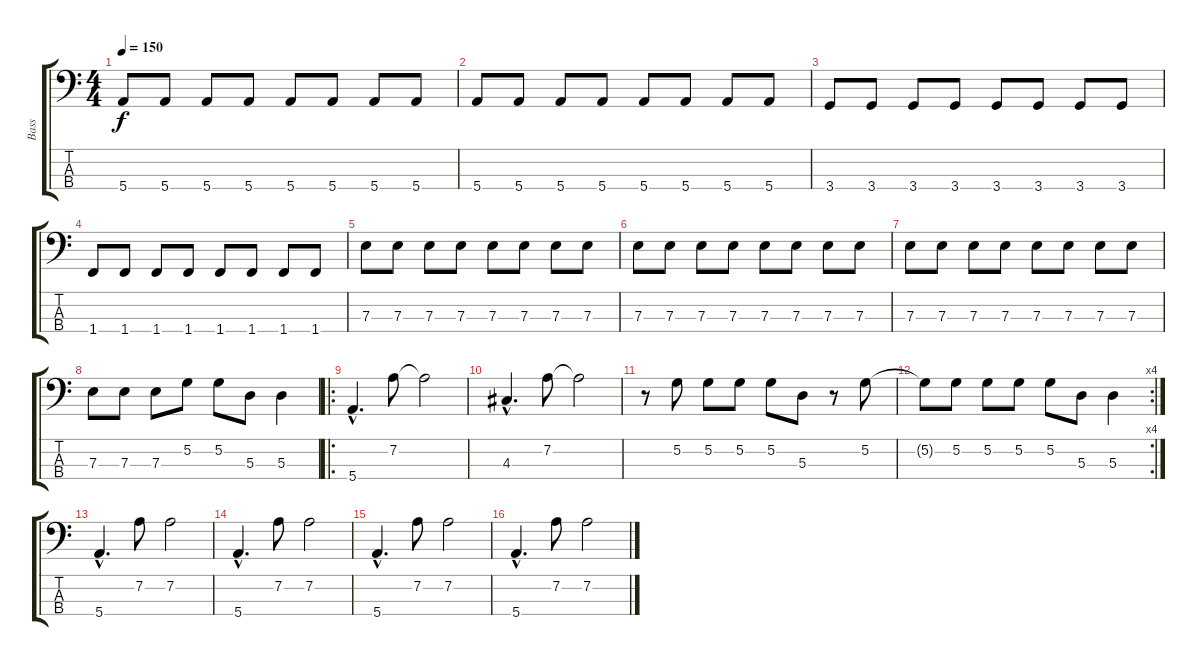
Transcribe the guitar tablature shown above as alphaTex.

\track ("Bass" "Bass") {instrument electricbasspick}
\staff {score tabs}
\tuning (G2 D2 A1 E1) {hide}
\ts (4 4)
\tempo 150
\clef f4
\ks c
5.4.8{dy f} 5.4.8 5.4.8 5.4.8 5.4.8 5.4.8 5.4.8 5.4.8 |
5.4.8 5.4.8 5.4.8 5.4.8 5.4.8 5.4.8 5.4.8 5.4.8 |
3.4.8 3.4.8 3.4.8 3.4.8 3.4.8 3.4.8 3.4.8 3.4.8 |
1.4.8 1.4.8 1.4.8 1.4.8 1.4.8 1.4.8 1.4.8 1.4.8 |
7.3.8 7.3.8 7.3.8 7.3.8 7.3.8 7.3.8 7.3.8 7.3.8 |
7.3.8 7.3.8 7.3.8 7.3.8 7.3.8 7.3.8 7.3.8 7.3.8 |
7.3.8 7.3.8 7.3.8 7.3.8 7.3.8 7.3.8 7.3.8 7.3.8 |
7.3.8 7.3.8 7.3.8 5.2.8 5.2.8 5.3.8 5.3.4 |
\ro
5.4{hac}.4{d} 7.2.8 7.2{t}.2 |
4.3{hac}.4{d} 7.2.8 7.2{t}.2 |
r.8 5.2.8 5.2.8 5.2.8 5.2.8 5.3.8 r.8 5.2.8 |
\rc 4
5.2{t}.8 5.2.8 5.2.8 5.2.8 5.2.8 5.3.8 5.3.4 |
5.4{hac}.4{d} 7.2.8 7.2.2 |
5.4{hac}.4{d} 7.2.8 7.2.2 |
5.4{hac}.4{d} 7.2.8 7.2.2 |
5.4{hac}.4{d} 7.2.8 7.2.2
